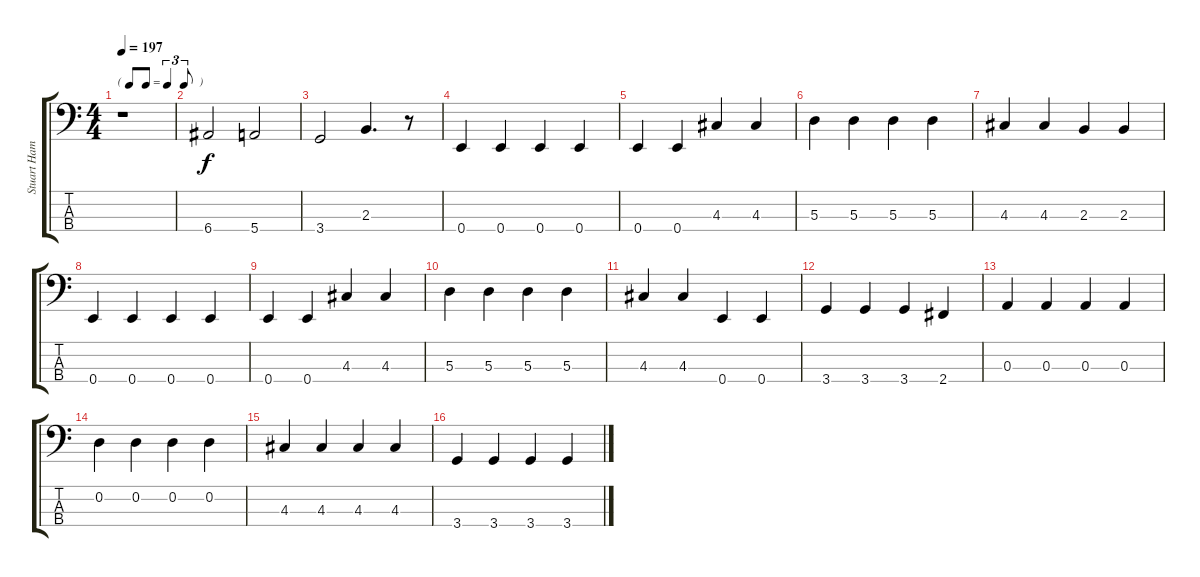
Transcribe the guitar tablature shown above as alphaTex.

\track ("Stuart Hamm Bass" "Stuart Ham") {instrument electricbassfinger}
\staff {score tabs}
\tuning (G2 D2 A1 E1) {hide}
\ts (4 4)
\tf triplet8th
\tempo 197
\clef f4
\ks c
r.1{dy f} |
6.4.2 5.4.2 |
3.4.2 2.3.4{d} r.8 |
0.4.4 0.4.4 0.4.4 0.4.4 |
0.4.4 0.4.4 4.3.4 4.3.4 |
5.3.4 5.3.4 5.3.4 5.3.4 |
4.3.4 4.3.4 2.3.4 2.3.4 |
0.4.4 0.4.4 0.4.4 0.4.4 |
0.4.4 0.4.4 4.3.4 4.3.4 |
5.3.4 5.3.4 5.3.4 5.3.4 |
4.3.4 4.3.4 0.4.4 0.4.4 |
3.4.4 3.4.4 3.4.4 2.4.4 |
0.3.4 0.3.4 0.3.4 0.3.4 |
0.2.4 0.2.4 0.2.4 0.2.4 |
4.3.4 4.3.4 4.3.4 4.3.4 |
3.4.4 3.4.4 3.4.4 3.4.4
